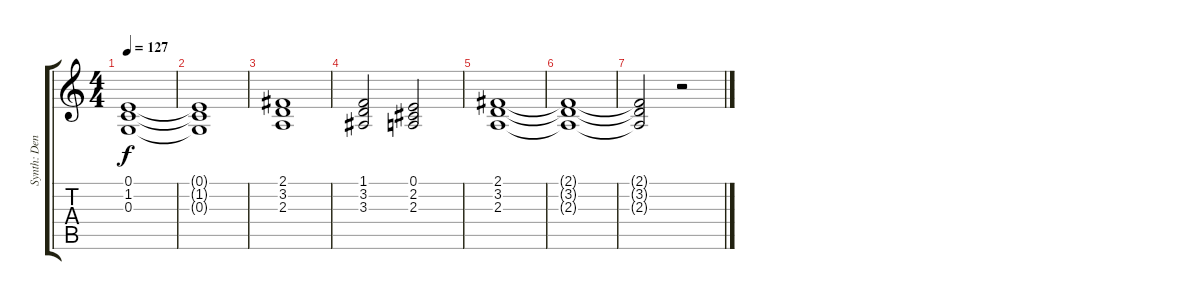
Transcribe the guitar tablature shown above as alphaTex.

\track ("Synth: Dennis" "Synth: Den") {instrument piccolo}
\staff {score tabs}
\tuning (E4 B3 G3 D3 A2 E2) {hide}
\ts (4 4)
\tempo 127
\clef g2
\ks c
(0.1 1.2 0.3).1{dy f} |
(0.1{t} 1.2{t} 0.3{t}).1 |
(2.1 3.2 2.3).1 |
(1.1 3.2 3.3).2 (0.1 2.2 2.3).2 |
(2.1 3.2 2.3).1 |
(2.1{t} 3.2{t} 2.3{t}).1 |
(2.1{t} 3.2{t} 2.3{t}).2 r.2
